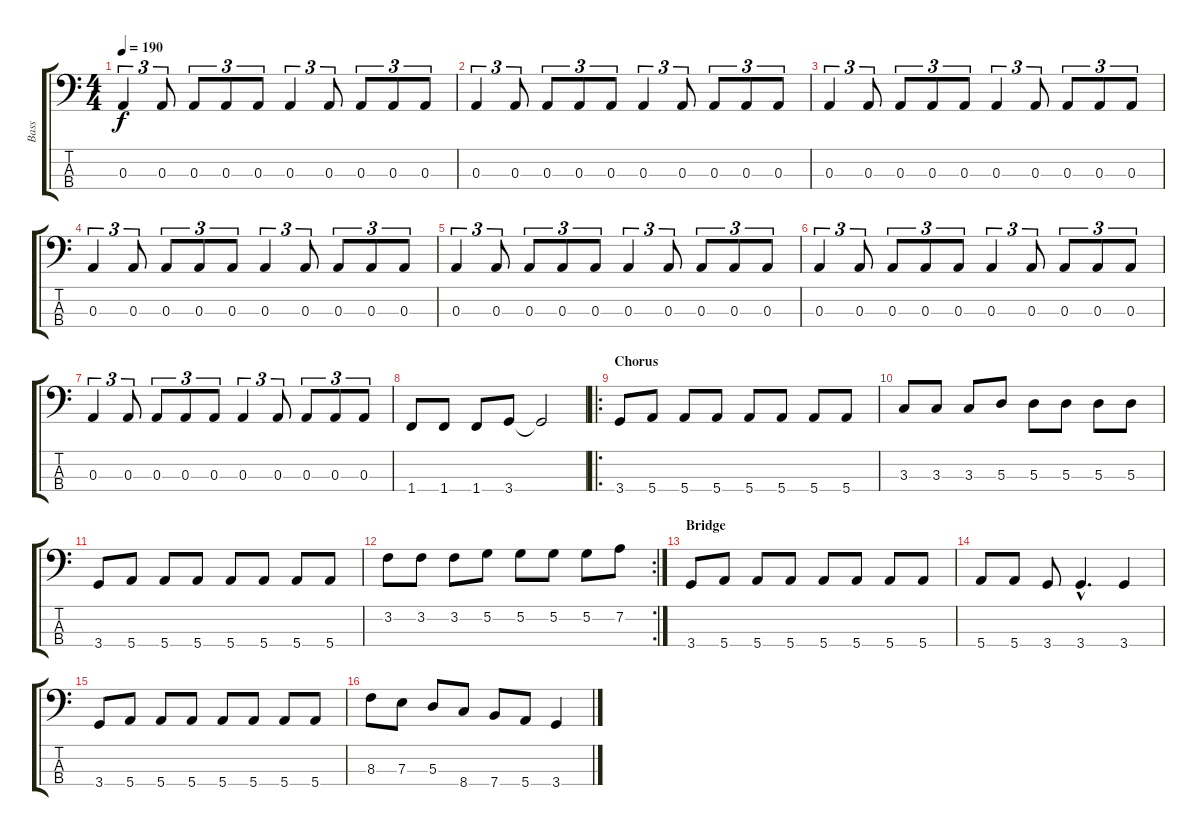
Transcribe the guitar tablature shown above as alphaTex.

\track ("Bass" "Bass") {instrument electricbasspick}
\staff {score tabs}
\tuning (G2 D2 A1 E1) {hide}
\ts (4 4)
\tempo 190
\clef f4
\ks c
0.3.4{tu (3 2) dy f} 0.3.8{tu (3 2)} 0.3.8{tu (3 2)} 0.3.8{tu (3 2)} 0.3.8{tu (3 2)} 0.3.4{tu (3 2)} 0.3.8{tu (3 2)} 0.3.8{tu (3 2)} 0.3.8{tu (3 2)} 0.3.8{tu (3 2)} |
0.3.4{tu (3 2)} 0.3.8{tu (3 2)} 0.3.8{tu (3 2)} 0.3.8{tu (3 2)} 0.3.8{tu (3 2)} 0.3.4{tu (3 2)} 0.3.8{tu (3 2)} 0.3.8{tu (3 2)} 0.3.8{tu (3 2)} 0.3.8{tu (3 2)} |
0.3.4{tu (3 2)} 0.3.8{tu (3 2)} 0.3.8{tu (3 2)} 0.3.8{tu (3 2)} 0.3.8{tu (3 2)} 0.3.4{tu (3 2)} 0.3.8{tu (3 2)} 0.3.8{tu (3 2)} 0.3.8{tu (3 2)} 0.3.8{tu (3 2)} |
0.3.4{tu (3 2)} 0.3.8{tu (3 2)} 0.3.8{tu (3 2)} 0.3.8{tu (3 2)} 0.3.8{tu (3 2)} 0.3.4{tu (3 2)} 0.3.8{tu (3 2)} 0.3.8{tu (3 2)} 0.3.8{tu (3 2)} 0.3.8{tu (3 2)} |
0.3.4{tu (3 2)} 0.3.8{tu (3 2)} 0.3.8{tu (3 2)} 0.3.8{tu (3 2)} 0.3.8{tu (3 2)} 0.3.4{tu (3 2)} 0.3.8{tu (3 2)} 0.3.8{tu (3 2)} 0.3.8{tu (3 2)} 0.3.8{tu (3 2)} |
0.3.4{tu (3 2)} 0.3.8{tu (3 2)} 0.3.8{tu (3 2)} 0.3.8{tu (3 2)} 0.3.8{tu (3 2)} 0.3.4{tu (3 2)} 0.3.8{tu (3 2)} 0.3.8{tu (3 2)} 0.3.8{tu (3 2)} 0.3.8{tu (3 2)} |
0.3.4{tu (3 2)} 0.3.8{tu (3 2)} 0.3.8{tu (3 2)} 0.3.8{tu (3 2)} 0.3.8{tu (3 2)} 0.3.4{tu (3 2)} 0.3.8{tu (3 2)} 0.3.8{tu (3 2)} 0.3.8{tu (3 2)} 0.3.8{tu (3 2)} |
1.4.8 1.4.8 1.4.8 3.4.8 3.4{t}.2 |
\ro
\section ("" "Chorus")
3.4.8 5.4.8 5.4.8 5.4.8 5.4.8 5.4.8 5.4.8 5.4.8 |
3.3.8 3.3.8 3.3.8 5.3.8 5.3.8 5.3.8 5.3.8 5.3.8 |
3.4.8 5.4.8 5.4.8 5.4.8 5.4.8 5.4.8 5.4.8 5.4.8 |
\rc 2
3.2.8 3.2.8 3.2.8 5.2.8 5.2.8 5.2.8 5.2.8 7.2.8 |
\section ("" "Bridge")
3.4.8 5.4.8 5.4.8 5.4.8 5.4.8 5.4.8 5.4.8 5.4.8 |
5.4.8 5.4.8 3.4.8 3.4{hac}.4{d} 3.4.4 |
3.4.8 5.4.8 5.4.8 5.4.8 5.4.8 5.4.8 5.4.8 5.4.8 |
8.3.8 7.3.8 5.3.8 8.4.8 7.4.8 5.4.8 3.4.4
